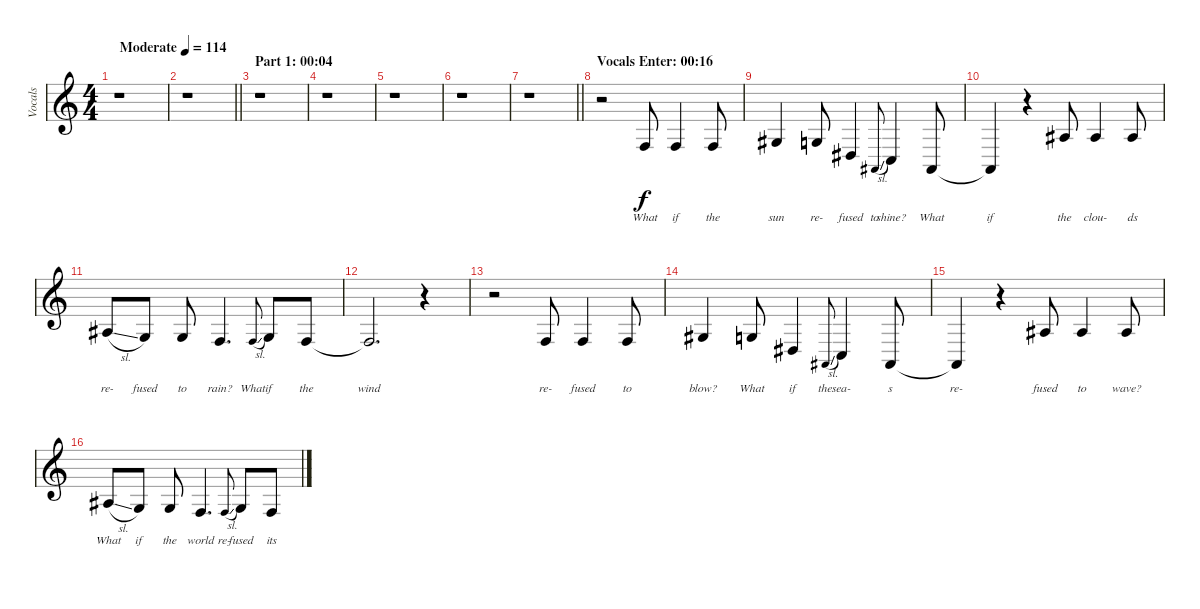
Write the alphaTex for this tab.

\track ("Vocals" "Vocals") {instrument lead2sawtooth}
\staff {score}
\tuning (Eb4 Bb3 Gb3 Db3 Ab2 Eb2) {hide}
\ts (4 4)
\tempo (114 "Moderate")
\clef g2
\ks c
r.1{dy f instrument lead2sawtooth} |
\barLineRight lightlight
r.1 |
\section ("" "Part 1: 00:04")
r.1 |
r.1 |
r.1 |
r.1 |
\barLineRight lightlight
r.1 |
\section ("" "Vocals Enter: 00:16")
r.2 4.4.8{lyrics (0 "What") lyrics (1 "") lyrics (2 "") lyrics (3 "") lyrics (4 "")} 4.4.4{lyrics (0 "if") lyrics (1 "") lyrics (2 "") lyrics (3 "") lyrics (4 "")} 4.4.8{lyrics (0 "the") lyrics (1 "") lyrics (2 "") lyrics (3 "") lyrics (4 "")} |
7.4.4{lyrics (0 "sun") lyrics (1 "") lyrics (2 "") lyrics (3 "") lyrics (4 "")} 6.4.8{lyrics (0 "re-") lyrics (1 "") lyrics (2 "") lyrics (3 "") lyrics (4 "")} 2.4.4{lyrics (0 "fused") lyrics (1 "") lyrics (2 "") lyrics (3 "") lyrics (4 "")} 2.5{sl}.8{lyrics (0 "to") lyrics (1 "") lyrics (2 "") lyrics (3 "") lyrics (4 "") gr onbeat} 4.5.4{lyrics (0 "shine?") lyrics (1 "") lyrics (2 "") lyrics (3 "") lyrics (4 "")} 2.5.8{lyrics (0 "What") lyrics (1 "") lyrics (2 "") lyrics (3 "") lyrics (4 "")} |
2.5{t}.4{lyrics (0 "if") lyrics (1 "") lyrics (2 "") lyrics (3 "") lyrics (4 "")} r.4 9.4.8{lyrics (0 "the") lyrics (1 "") lyrics (2 "") lyrics (3 "") lyrics (4 "")} 9.4.4{lyrics (0 "clou-") lyrics (1 "") lyrics (2 "") lyrics (3 "") lyrics (4 "")} 9.4.8{lyrics (0 "ds") lyrics (1 "") lyrics (2 "") lyrics (3 "") lyrics (4 "")} |
9.4{sl}.8{lyrics (0 "re-") lyrics (1 "") lyrics (2 "") lyrics (3 "") lyrics (4 "")} 6.4.8{lyrics (0 "fused") lyrics (1 "") lyrics (2 "") lyrics (3 "") lyrics (4 "")} 6.4.8{lyrics (0 "to") lyrics (1 "") lyrics (2 "") lyrics (3 "") lyrics (4 "")} 4.4.4{d lyrics (0 "rain?") lyrics (1 "") lyrics (2 "") lyrics (3 "") lyrics (4 "")} 4.4{sl}.8{lyrics (0 "What") lyrics (1 "") lyrics (2 "") lyrics (3 "") lyrics (4 "") gr onbeat} 6.4.8{lyrics (0 "if") lyrics (1 "") lyrics (2 "") lyrics (3 "") lyrics (4 "")} 4.4.8{lyrics (0 "the") lyrics (1 "") lyrics (2 "") lyrics (3 "") lyrics (4 "")} |
4.4{t}.2{d lyrics (0 "wind") lyrics (1 "") lyrics (2 "") lyrics (3 "") lyrics (4 "")} r.4 |
r.2 4.4.8{lyrics (0 "re-") lyrics (1 "") lyrics (2 "") lyrics (3 "") lyrics (4 "")} 4.4.4{lyrics (0 "fused") lyrics (1 "") lyrics (2 "") lyrics (3 "") lyrics (4 "")} 4.4.8{lyrics (0 "to") lyrics (1 "") lyrics (2 "") lyrics (3 "") lyrics (4 "")} |
7.4.4{lyrics (0 "blow?") lyrics (1 "") lyrics (2 "") lyrics (3 "") lyrics (4 "")} 6.4.8{lyrics (0 "What") lyrics (1 "") lyrics (2 "") lyrics (3 "") lyrics (4 "")} 2.4.4{lyrics (0 "if") lyrics (1 "") lyrics (2 "") lyrics (3 "") lyrics (4 "")} 2.5{sl}.8{lyrics (0 "the") lyrics (1 "") lyrics (2 "") lyrics (3 "") lyrics (4 "") gr onbeat} 4.5.4{lyrics (0 "sea-") lyrics (1 "") lyrics (2 "") lyrics (3 "") lyrics (4 "")} 2.5.8{lyrics (0 "s") lyrics (1 "") lyrics (2 "") lyrics (3 "") lyrics (4 "")} |
2.5{t}.4{lyrics (0 "re-") lyrics (1 "") lyrics (2 "") lyrics (3 "") lyrics (4 "")} r.4 9.4.8{lyrics (0 "fused") lyrics (1 "") lyrics (2 "") lyrics (3 "") lyrics (4 "")} 9.4.4{lyrics (0 "to") lyrics (1 "") lyrics (2 "") lyrics (3 "") lyrics (4 "")} 9.4.8{lyrics (0 "wave?") lyrics (1 "") lyrics (2 "") lyrics (3 "") lyrics (4 "")} |
9.4{sl}.8{lyrics (0 "What") lyrics (1 "") lyrics (2 "") lyrics (3 "") lyrics (4 "")} 6.4.8{lyrics (0 "if") lyrics (1 "") lyrics (2 "") lyrics (3 "") lyrics (4 "")} 6.4.8{lyrics (0 "the") lyrics (1 "") lyrics (2 "") lyrics (3 "") lyrics (4 "")} 4.4.4{d lyrics (0 "world") lyrics (1 "") lyrics (2 "") lyrics (3 "") lyrics (4 "")} 4.4{sl}.8{lyrics (0 "re-") lyrics (1 "") lyrics (2 "") lyrics (3 "") lyrics (4 "") gr onbeat} 6.4.8{lyrics (0 "fused") lyrics (1 "") lyrics (2 "") lyrics (3 "") lyrics (4 "")} 4.4.8{lyrics (0 "its") lyrics (1 "") lyrics (2 "") lyrics (3 "") lyrics (4 "")}
